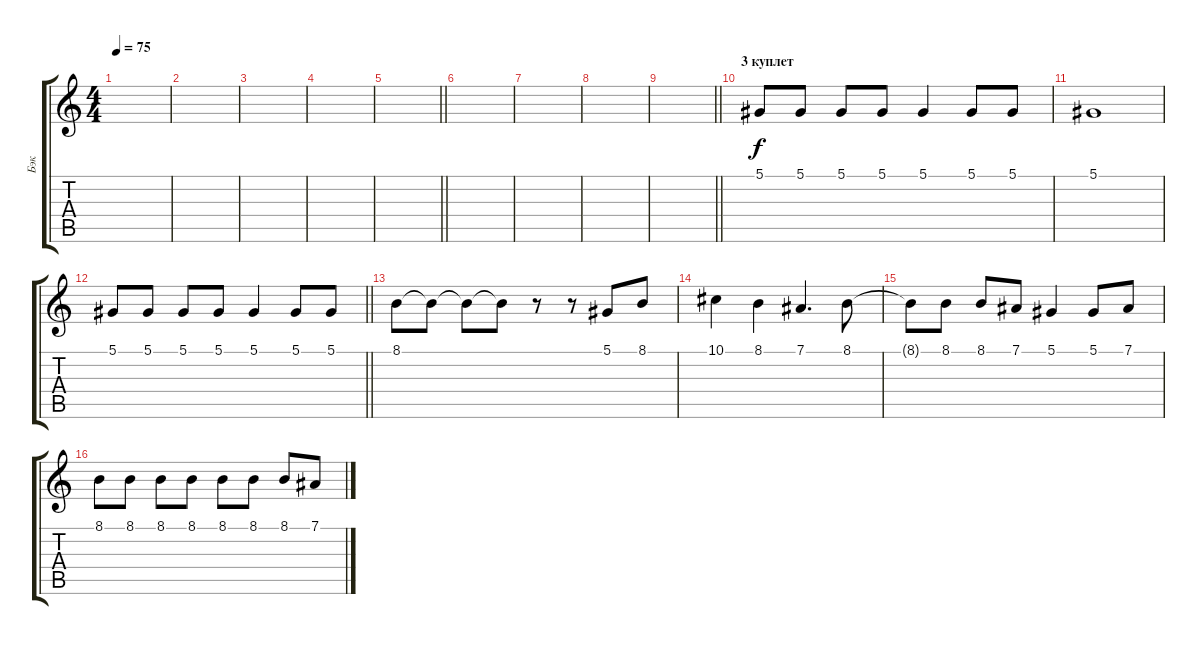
\track ("Бэк" "Бэк") {instrument lead2sawtooth}
\staff {score tabs}
\tuning (Eb4 Bb3 Gb3 Db3 Ab2 Eb2) {hide}
\ts (4 4)
\tempo 75
\clef g2
\ks c
|
|
|
|
\barLineRight lightlight
|
|
|
|
\barLineRight lightlight
|
\section ("" "3 куплет")
5.1.8 5.1.8 5.1.8 5.1.8 5.1.4 5.1.8 5.1.8 |
5.1.1 |
\barLineRight lightlight
5.1.8 5.1.8 5.1.8 5.1.8 5.1.4 5.1.8 5.1.8 |
8.1.8 8.1{t}.8 8.1{t}.8 8.1{t}.8 r.8 r.8 5.1.8 8.1.8 |
10.1.4 8.1.4 7.1.4{d} 8.1.8 |
8.1{t}.8 8.1.8 8.1.8 7.1.8 5.1.4 5.1.8 7.1.8 |
8.1.8 8.1.8 8.1.8 8.1.8 8.1.8 8.1.8 8.1.8 7.1.8
